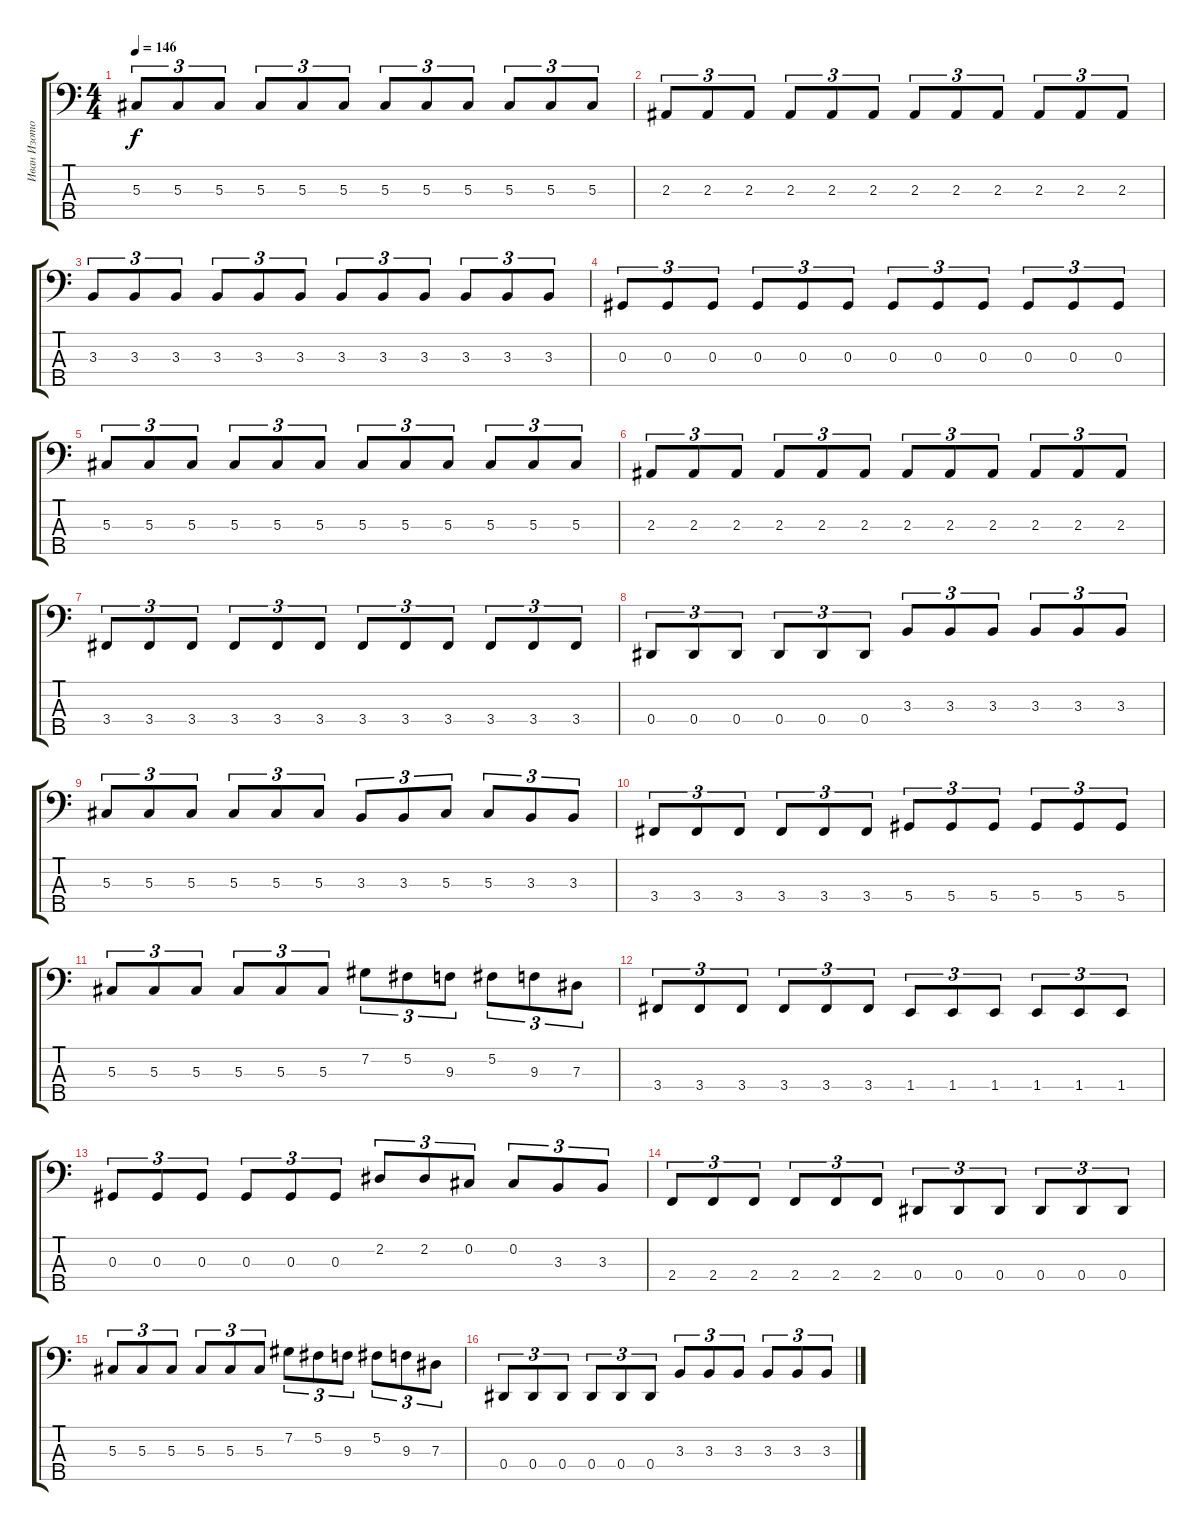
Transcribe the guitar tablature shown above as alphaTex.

\track ("Иван Изотов" "Иван Изото") {instrument electricbasspick}
\staff {score tabs}
\tuning (Gb2 Db2 Ab1 Eb1 Bb0) {hide}
\ts (4 4)
\tempo 146
\clef f4
\ks c
5.3.8{tu (3 2) dy f} 5.3.8{tu (3 2)} 5.3.8{tu (3 2)} 5.3.8{tu (3 2)} 5.3.8{tu (3 2)} 5.3.8{tu (3 2)} 5.3.8{tu (3 2)} 5.3.8{tu (3 2)} 5.3.8{tu (3 2)} 5.3.8{tu (3 2)} 5.3.8{tu (3 2)} 5.3.8{tu (3 2)} |
2.3.8{tu (3 2)} 2.3.8{tu (3 2)} 2.3.8{tu (3 2)} 2.3.8{tu (3 2)} 2.3.8{tu (3 2)} 2.3.8{tu (3 2)} 2.3.8{tu (3 2)} 2.3.8{tu (3 2)} 2.3.8{tu (3 2)} 2.3.8{tu (3 2)} 2.3.8{tu (3 2)} 2.3.8{tu (3 2)} |
3.3.8{tu (3 2)} 3.3.8{tu (3 2)} 3.3.8{tu (3 2)} 3.3.8{tu (3 2)} 3.3.8{tu (3 2)} 3.3.8{tu (3 2)} 3.3.8{tu (3 2)} 3.3.8{tu (3 2)} 3.3.8{tu (3 2)} 3.3.8{tu (3 2)} 3.3.8{tu (3 2)} 3.3.8{tu (3 2)} |
0.3.8{tu (3 2)} 0.3.8{tu (3 2)} 0.3.8{tu (3 2)} 0.3.8{tu (3 2)} 0.3.8{tu (3 2)} 0.3.8{tu (3 2)} 0.3.8{tu (3 2)} 0.3.8{tu (3 2)} 0.3.8{tu (3 2)} 0.3.8{tu (3 2)} 0.3.8{tu (3 2)} 0.3.8{tu (3 2)} |
5.3.8{tu (3 2)} 5.3.8{tu (3 2)} 5.3.8{tu (3 2)} 5.3.8{tu (3 2)} 5.3.8{tu (3 2)} 5.3.8{tu (3 2)} 5.3.8{tu (3 2)} 5.3.8{tu (3 2)} 5.3.8{tu (3 2)} 5.3.8{tu (3 2)} 5.3.8{tu (3 2)} 5.3.8{tu (3 2)} |
2.3.8{tu (3 2)} 2.3.8{tu (3 2)} 2.3.8{tu (3 2)} 2.3.8{tu (3 2)} 2.3.8{tu (3 2)} 2.3.8{tu (3 2)} 2.3.8{tu (3 2)} 2.3.8{tu (3 2)} 2.3.8{tu (3 2)} 2.3.8{tu (3 2)} 2.3.8{tu (3 2)} 2.3.8{tu (3 2)} |
3.4.8{tu (3 2)} 3.4.8{tu (3 2)} 3.4.8{tu (3 2)} 3.4.8{tu (3 2)} 3.4.8{tu (3 2)} 3.4.8{tu (3 2)} 3.4.8{tu (3 2)} 3.4.8{tu (3 2)} 3.4.8{tu (3 2)} 3.4.8{tu (3 2)} 3.4.8{tu (3 2)} 3.4.8{tu (3 2)} |
0.4.8{tu (3 2)} 0.4.8{tu (3 2)} 0.4.8{tu (3 2)} 0.4.8{tu (3 2)} 0.4.8{tu (3 2)} 0.4.8{tu (3 2)} 3.3.8{tu (3 2)} 3.3.8{tu (3 2)} 3.3.8{tu (3 2)} 3.3.8{tu (3 2)} 3.3.8{tu (3 2)} 3.3.8{tu (3 2)} |
5.3.8{tu (3 2)} 5.3.8{tu (3 2)} 5.3.8{tu (3 2)} 5.3.8{tu (3 2)} 5.3.8{tu (3 2)} 5.3.8{tu (3 2)} 3.3.8{tu (3 2)} 3.3.8{tu (3 2)} 5.3.8{tu (3 2)} 5.3.8{tu (3 2)} 3.3.8{tu (3 2)} 3.3.8{tu (3 2)} |
3.4.8{tu (3 2)} 3.4.8{tu (3 2)} 3.4.8{tu (3 2)} 3.4.8{tu (3 2)} 3.4.8{tu (3 2)} 3.4.8{tu (3 2)} 5.4.8{tu (3 2)} 5.4.8{tu (3 2)} 5.4.8{tu (3 2)} 5.4.8{tu (3 2)} 5.4.8{tu (3 2)} 5.4.8{tu (3 2)} |
5.3.8{tu (3 2)} 5.3.8{tu (3 2)} 5.3.8{tu (3 2)} 5.3.8{tu (3 2)} 5.3.8{tu (3 2)} 5.3.8{tu (3 2)} 7.2.8{tu (3 2)} 5.2.8{tu (3 2)} 9.3.8{tu (3 2)} 5.2.8{tu (3 2)} 9.3.8{tu (3 2)} 7.3.8{tu (3 2)} |
3.4.8{tu (3 2)} 3.4.8{tu (3 2)} 3.4.8{tu (3 2)} 3.4.8{tu (3 2)} 3.4.8{tu (3 2)} 3.4.8{tu (3 2)} 1.4.8{tu (3 2)} 1.4.8{tu (3 2)} 1.4.8{tu (3 2)} 1.4.8{tu (3 2)} 1.4.8{tu (3 2)} 1.4.8{tu (3 2)} |
0.3.8{tu (3 2)} 0.3.8{tu (3 2)} 0.3.8{tu (3 2)} 0.3.8{tu (3 2)} 0.3.8{tu (3 2)} 0.3.8{tu (3 2)} 2.2.8{tu (3 2)} 2.2.8{tu (3 2)} 0.2.8{tu (3 2)} 0.2.8{tu (3 2)} 3.3.8{tu (3 2)} 3.3.8{tu (3 2)} |
2.4.8{tu (3 2)} 2.4.8{tu (3 2)} 2.4.8{tu (3 2)} 2.4.8{tu (3 2)} 2.4.8{tu (3 2)} 2.4.8{tu (3 2)} 0.4.8{tu (3 2)} 0.4.8{tu (3 2)} 0.4.8{tu (3 2)} 0.4.8{tu (3 2)} 0.4.8{tu (3 2)} 0.4.8{tu (3 2)} |
5.3.8{tu (3 2)} 5.3.8{tu (3 2)} 5.3.8{tu (3 2)} 5.3.8{tu (3 2)} 5.3.8{tu (3 2)} 5.3.8{tu (3 2)} 7.2.8{tu (3 2)} 5.2.8{tu (3 2)} 9.3.8{tu (3 2)} 5.2.8{tu (3 2)} 9.3.8{tu (3 2)} 7.3.8{tu (3 2)} |
0.4.8{tu (3 2)} 0.4.8{tu (3 2)} 0.4.8{tu (3 2)} 0.4.8{tu (3 2)} 0.4.8{tu (3 2)} 0.4.8{tu (3 2)} 3.3.8{tu (3 2)} 3.3.8{tu (3 2)} 3.3.8{tu (3 2)} 3.3.8{tu (3 2)} 3.3.8{tu (3 2)} 3.3.8{tu (3 2)}
